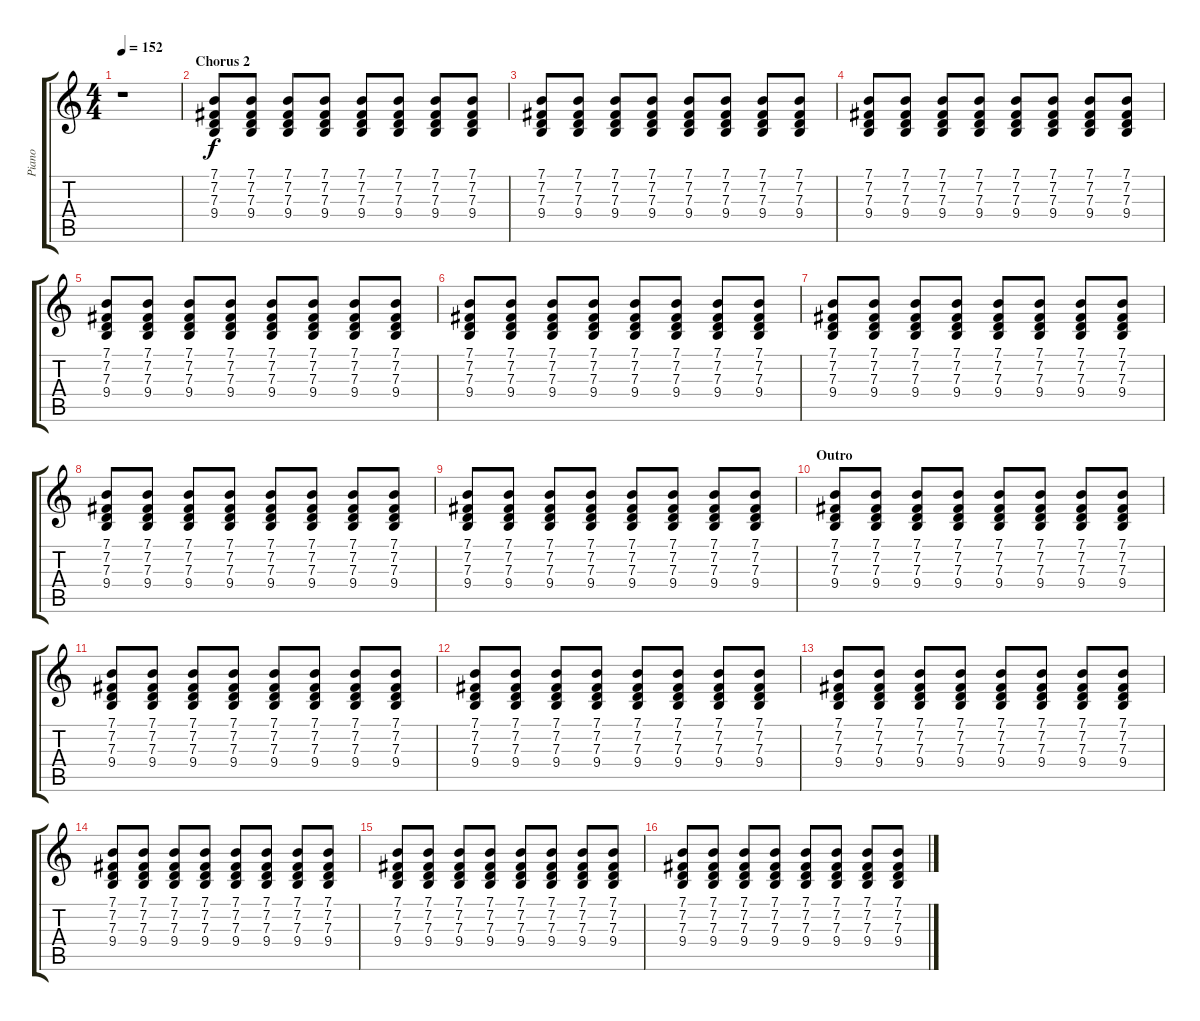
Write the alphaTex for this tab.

\track ("Piano" "Piano") {instrument brightacousticpiano}
\staff {score tabs}
\tuning (E4 B3 G3 D3 A2 E2) {hide}
\ts (4 4)
\tempo 152
\clef g2
\ks c
r.1{dy f} |
\section ("" "Chorus 2")
(7.1 7.2 7.3 9.4).8 (7.1 7.2 7.3 9.4).8 (7.1 7.2 7.3 9.4).8 (7.1 7.2 7.3 9.4).8 (7.1 7.2 7.3 9.4).8 (7.1 7.2 7.3 9.4).8 (7.1 7.2 7.3 9.4).8 (7.1 7.2 7.3 9.4).8 |
(7.1 7.2 7.3 9.4).8 (7.1 7.2 7.3 9.4).8 (7.1 7.2 7.3 9.4).8 (7.1 7.2 7.3 9.4).8 (7.1 7.2 7.3 9.4).8 (7.1 7.2 7.3 9.4).8 (7.1 7.2 7.3 9.4).8 (7.1 7.2 7.3 9.4).8 |
(7.1 7.2 7.3 9.4).8 (7.1 7.2 7.3 9.4).8 (7.1 7.2 7.3 9.4).8 (7.1 7.2 7.3 9.4).8 (7.1 7.2 7.3 9.4).8 (7.1 7.2 7.3 9.4).8 (7.1 7.2 7.3 9.4).8 (7.1 7.2 7.3 9.4).8 |
(7.1 7.2 7.3 9.4).8 (7.1 7.2 7.3 9.4).8 (7.1 7.2 7.3 9.4).8 (7.1 7.2 7.3 9.4).8 (7.1 7.2 7.3 9.4).8 (7.1 7.2 7.3 9.4).8 (7.1 7.2 7.3 9.4).8 (7.1 7.2 7.3 9.4).8 |
(7.1 7.2 7.3 9.4).8 (7.1 7.2 7.3 9.4).8 (7.1 7.2 7.3 9.4).8 (7.1 7.2 7.3 9.4).8 (7.1 7.2 7.3 9.4).8 (7.1 7.2 7.3 9.4).8 (7.1 7.2 7.3 9.4).8 (7.1 7.2 7.3 9.4).8 |
(7.1 7.2 7.3 9.4).8 (7.1 7.2 7.3 9.4).8 (7.1 7.2 7.3 9.4).8 (7.1 7.2 7.3 9.4).8 (7.1 7.2 7.3 9.4).8 (7.1 7.2 7.3 9.4).8 (7.1 7.2 7.3 9.4).8 (7.1 7.2 7.3 9.4).8 |
(7.1 7.2 7.3 9.4).8 (7.1 7.2 7.3 9.4).8 (7.1 7.2 7.3 9.4).8 (7.1 7.2 7.3 9.4).8 (7.1 7.2 7.3 9.4).8 (7.1 7.2 7.3 9.4).8 (7.1 7.2 7.3 9.4).8 (7.1 7.2 7.3 9.4).8 |
(7.1 7.2 7.3 9.4).8 (7.1 7.2 7.3 9.4).8 (7.1 7.2 7.3 9.4).8 (7.1 7.2 7.3 9.4).8 (7.1 7.2 7.3 9.4).8 (7.1 7.2 7.3 9.4).8 (7.1 7.2 7.3 9.4).8 (7.1 7.2 7.3 9.4).8 |
\section ("" "Outro")
(7.1 7.2 7.3 9.4).8 (7.1 7.2 7.3 9.4).8 (7.1 7.2 7.3 9.4).8 (7.1 7.2 7.3 9.4).8 (7.1 7.2 7.3 9.4).8 (7.1 7.2 7.3 9.4).8 (7.1 7.2 7.3 9.4).8 (7.1 7.2 7.3 9.4).8 |
(7.1 7.2 7.3 9.4).8 (7.1 7.2 7.3 9.4).8 (7.1 7.2 7.3 9.4).8 (7.1 7.2 7.3 9.4).8 (7.1 7.2 7.3 9.4).8 (7.1 7.2 7.3 9.4).8 (7.1 7.2 7.3 9.4).8 (7.1 7.2 7.3 9.4).8 |
(7.1 7.2 7.3 9.4).8 (7.1 7.2 7.3 9.4).8 (7.1 7.2 7.3 9.4).8 (7.1 7.2 7.3 9.4).8 (7.1 7.2 7.3 9.4).8 (7.1 7.2 7.3 9.4).8 (7.1 7.2 7.3 9.4).8 (7.1 7.2 7.3 9.4).8 |
(7.1 7.2 7.3 9.4).8 (7.1 7.2 7.3 9.4).8 (7.1 7.2 7.3 9.4).8 (7.1 7.2 7.3 9.4).8 (7.1 7.2 7.3 9.4).8 (7.1 7.2 7.3 9.4).8 (7.1 7.2 7.3 9.4).8 (7.1 7.2 7.3 9.4).8 |
(7.1 7.2 7.3 9.4).8 (7.1 7.2 7.3 9.4).8 (7.1 7.2 7.3 9.4).8 (7.1 7.2 7.3 9.4).8 (7.1 7.2 7.3 9.4).8 (7.1 7.2 7.3 9.4).8 (7.1 7.2 7.3 9.4).8 (7.1 7.2 7.3 9.4).8 |
(7.1 7.2 7.3 9.4).8 (7.1 7.2 7.3 9.4).8 (7.1 7.2 7.3 9.4).8 (7.1 7.2 7.3 9.4).8 (7.1 7.2 7.3 9.4).8 (7.1 7.2 7.3 9.4).8 (7.1 7.2 7.3 9.4).8 (7.1 7.2 7.3 9.4).8 |
(7.1 7.2 7.3 9.4).8 (7.1 7.2 7.3 9.4).8 (7.1 7.2 7.3 9.4).8 (7.1 7.2 7.3 9.4).8 (7.1 7.2 7.3 9.4).8 (7.1 7.2 7.3 9.4).8 (7.1 7.2 7.3 9.4).8 (7.1 7.2 7.3 9.4).8
